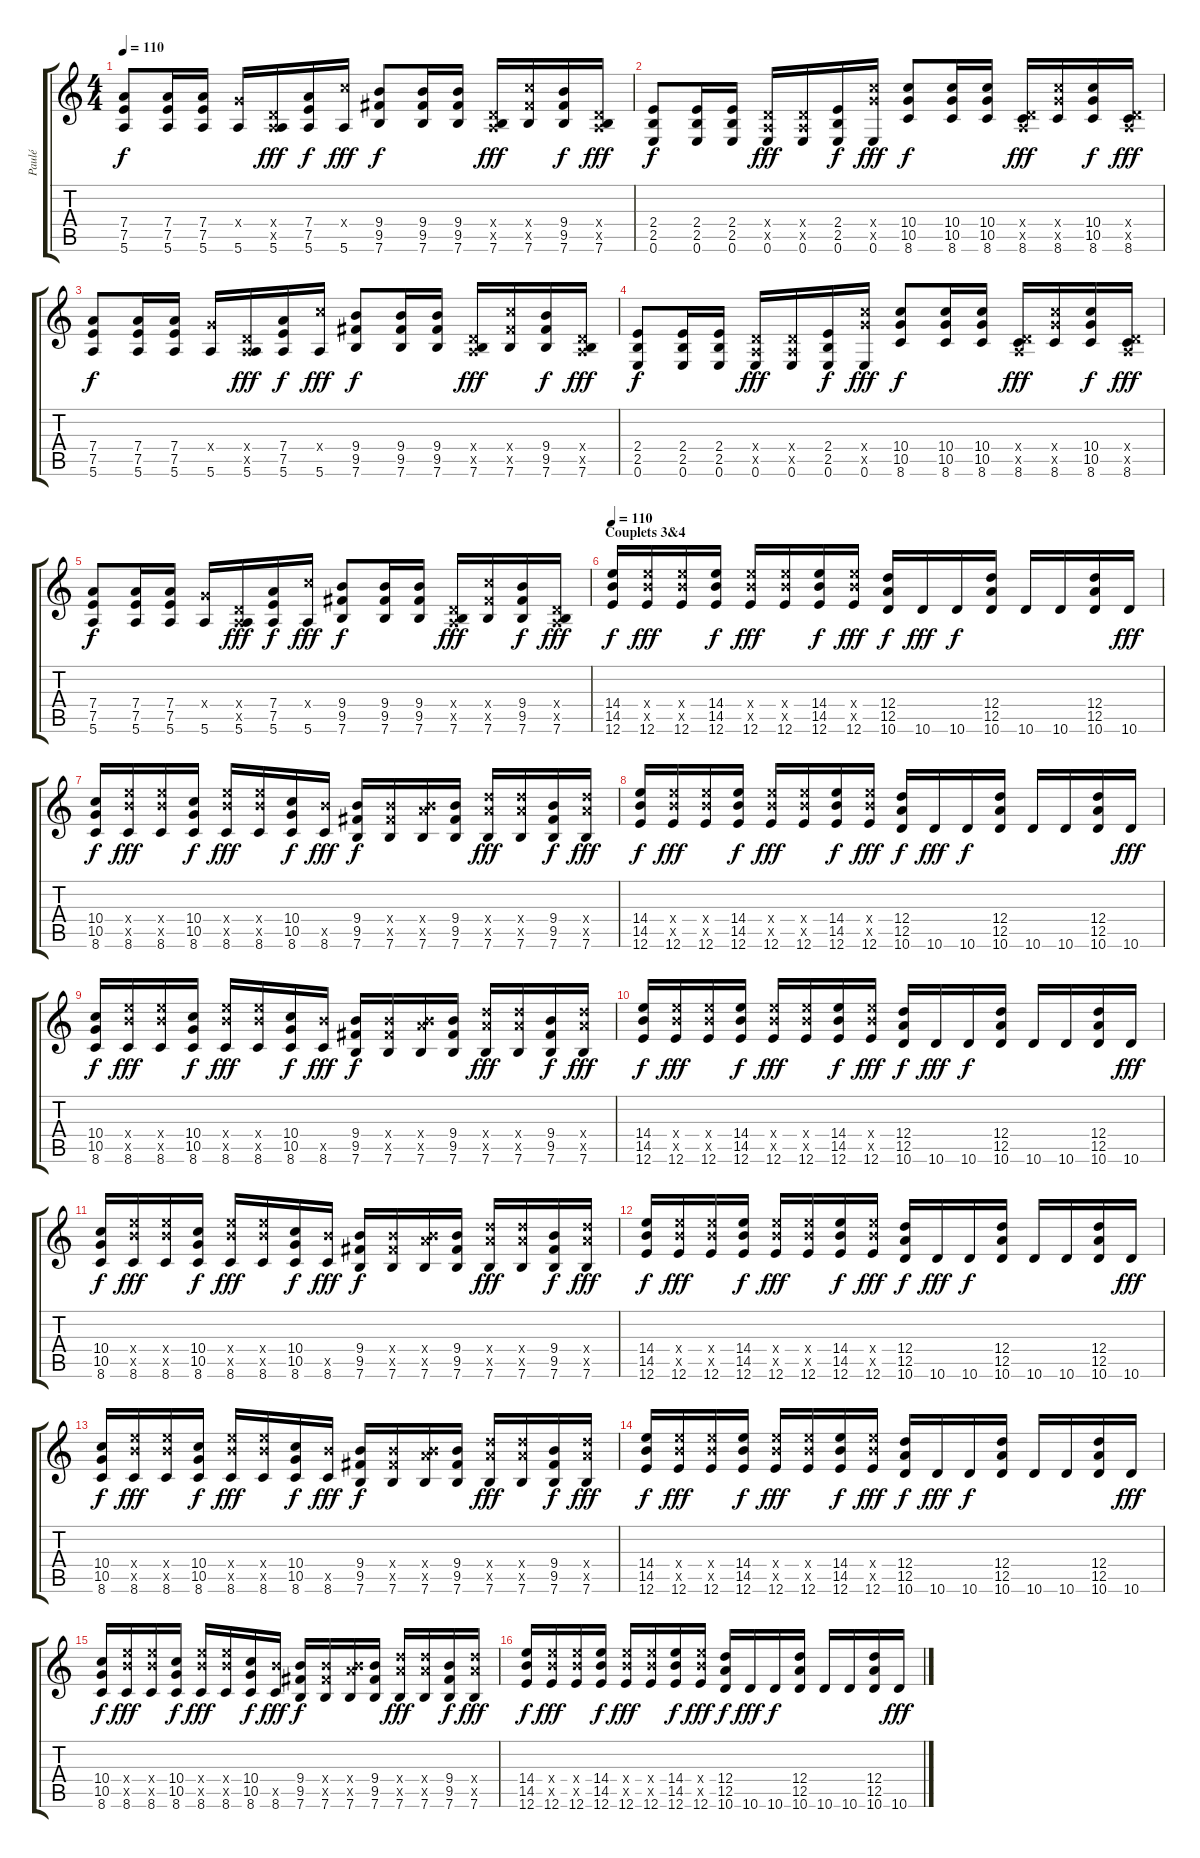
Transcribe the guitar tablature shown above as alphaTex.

\track ("Paulé" "Paulé") {instrument overdrivenguitar}
\staff {score tabs}
\tuning (E4 B3 G3 D3 A2 E2) {hide}
\ts (4 4)
\tempo 110
\clef g2
\ks c
(7.4 7.5 5.6).8{dy f} (7.4 7.5 5.6).16 (7.4 7.5 5.6).16 (5.4{x} 5.6).16 (0.4{x} 0.5{x} 5.6).16{dy fff} (7.4 7.5 5.6).16{dy f} (10.4{x} 5.6).16{dy fff} (9.4 9.5 7.6).8{dy f} (9.4 9.5 7.6).16 (9.4 9.5 7.6).16 (0.4{x} 0.5{x} 7.6).16{dy fff} (10.4{x} 9.5{x} 7.6).16 (9.4 9.5 7.6).16{dy f} (0.4{x} 0.5{x} 7.6).16{dy fff} |
(2.4 2.5 0.6).8{dy f} (2.4 2.5 0.6).16 (2.4 2.5 0.6).16 (0.4{x} 0.5{x} 0.6).16{dy fff} (0.4{x} 0.5{x} 0.6).16 (2.4 2.5 0.6).16{dy f} (10.4{x} 10.5{x} 0.6).16{dy fff} (10.4 10.5 8.6).8{dy f} (10.4 10.5 8.6).16 (10.4 10.5 8.6).16 (0.4{x} 0.5{x} 8.6).16{dy fff} (10.4{x} 10.5{x} 8.6).16 (10.4 10.5 8.6).16{dy f} (0.4{x} 0.5{x} 8.6).16{dy fff} |
(7.4 7.5 5.6).8{dy f} (7.4 7.5 5.6).16 (7.4 7.5 5.6).16 (5.4{x} 5.6).16 (0.4{x} 0.5{x} 5.6).16{dy fff} (7.4 7.5 5.6).16{dy f} (10.4{x} 5.6).16{dy fff} (9.4 9.5 7.6).8{dy f} (9.4 9.5 7.6).16 (9.4 9.5 7.6).16 (0.4{x} 0.5{x} 7.6).16{dy fff} (10.4{x} 9.5{x} 7.6).16 (9.4 9.5 7.6).16{dy f} (0.4{x} 0.5{x} 7.6).16{dy fff} |
(2.4 2.5 0.6).8{dy f} (2.4 2.5 0.6).16 (2.4 2.5 0.6).16 (0.4{x} 0.5{x} 0.6).16{dy fff} (0.4{x} 0.5{x} 0.6).16 (2.4 2.5 0.6).16{dy f} (10.4{x} 10.5{x} 0.6).16{dy fff} (10.4 10.5 8.6).8{dy f} (10.4 10.5 8.6).16 (10.4 10.5 8.6).16 (0.4{x} 0.5{x} 8.6).16{dy fff} (10.4{x} 10.5{x} 8.6).16 (10.4 10.5 8.6).16{dy f} (0.4{x} 0.5{x} 8.6).16{dy fff} |
(7.4 7.5 5.6).8{dy f} (7.4 7.5 5.6).16 (7.4 7.5 5.6).16 (5.4{x} 5.6).16 (0.4{x} 0.5{x} 5.6).16{dy fff} (7.4 7.5 5.6).16{dy f} (10.4{x} 5.6).16{dy fff} (9.4 9.5 7.6).8{dy f} (9.4 9.5 7.6).16 (9.4 9.5 7.6).16 (0.4{x} 0.5{x} 7.6).16{dy fff} (10.4{x} 9.5{x} 7.6).16 (9.4 9.5 7.6).16{dy f} (0.4{x} 0.5{x} 7.6).16{dy fff} |
\section ("" "Couplets 3&4")
\tempo 110
(14.4 14.5 12.6).16{dy f} (14.4{x} 14.5{x} 12.6).16{dy fff} (14.4{x} 14.5{x} 12.6).16 (14.4 14.5 12.6).16{dy f} (14.4{x} 14.5{x} 12.6).16{dy fff} (14.4{x} 14.5{x} 12.6).16 (14.4 14.5 12.6).16{dy f} (14.4{x} 14.5{x} 12.6).16{dy fff} (12.4 12.5 10.6).16{dy f} 10.6.16{dy fff} 10.6.16{dy f} (12.4 12.5 10.6).16 10.6.16 10.6.16 (12.4 12.5 10.6).16 10.6.16{dy fff} |
(10.4 10.5 8.6).16{dy f} (14.4{x} 14.5{x} 8.6).16{dy fff} (14.4{x} 14.5{x} 8.6).16 (10.4 10.5 8.6).16{dy f} (14.4{x} 14.5{x} 8.6).16{dy fff} (14.4{x} 14.5{x} 8.6).16 (10.4 10.5 8.6).16{dy f} (14.5{x} 8.6).16{dy fff} (9.4 9.5 7.6).16{dy f} (9.4{x} 9.5{x} 7.6).16 (9.4{x} 12.5{x} 7.6).16 (9.4 9.5 7.6).16 (12.4{x} 12.5{x} 7.6).16{dy fff} (12.4{x} 12.5{x} 7.6).16 (9.4 9.5 7.6).16{dy f} (12.4{x} 12.5{x} 7.6).16{dy fff} |
(14.4 14.5 12.6).16{dy f} (14.4{x} 14.5{x} 12.6).16{dy fff} (14.4{x} 14.5{x} 12.6).16 (14.4 14.5 12.6).16{dy f} (14.4{x} 14.5{x} 12.6).16{dy fff} (14.4{x} 14.5{x} 12.6).16 (14.4 14.5 12.6).16{dy f} (14.4{x} 14.5{x} 12.6).16{dy fff} (12.4 12.5 10.6).16{dy f} 10.6.16{dy fff} 10.6.16{dy f} (12.4 12.5 10.6).16 10.6.16 10.6.16 (12.4 12.5 10.6).16 10.6.16{dy fff} |
(10.4 10.5 8.6).16{dy f} (14.4{x} 14.5{x} 8.6).16{dy fff} (14.4{x} 14.5{x} 8.6).16 (10.4 10.5 8.6).16{dy f} (14.4{x} 14.5{x} 8.6).16{dy fff} (14.4{x} 14.5{x} 8.6).16 (10.4 10.5 8.6).16{dy f} (14.5{x} 8.6).16{dy fff} (9.4 9.5 7.6).16{dy f} (9.4{x} 9.5{x} 7.6).16 (9.4{x} 12.5{x} 7.6).16 (9.4 9.5 7.6).16 (12.4{x} 12.5{x} 7.6).16{dy fff} (12.4{x} 12.5{x} 7.6).16 (9.4 9.5 7.6).16{dy f} (12.4{x} 12.5{x} 7.6).16{dy fff} |
(14.4 14.5 12.6).16{dy f} (14.4{x} 14.5{x} 12.6).16{dy fff} (14.4{x} 14.5{x} 12.6).16 (14.4 14.5 12.6).16{dy f} (14.4{x} 14.5{x} 12.6).16{dy fff} (14.4{x} 14.5{x} 12.6).16 (14.4 14.5 12.6).16{dy f} (14.4{x} 14.5{x} 12.6).16{dy fff} (12.4 12.5 10.6).16{dy f} 10.6.16{dy fff} 10.6.16{dy f} (12.4 12.5 10.6).16 10.6.16 10.6.16 (12.4 12.5 10.6).16 10.6.16{dy fff} |
(10.4 10.5 8.6).16{dy f} (14.4{x} 14.5{x} 8.6).16{dy fff} (14.4{x} 14.5{x} 8.6).16 (10.4 10.5 8.6).16{dy f} (14.4{x} 14.5{x} 8.6).16{dy fff} (14.4{x} 14.5{x} 8.6).16 (10.4 10.5 8.6).16{dy f} (14.5{x} 8.6).16{dy fff} (9.4 9.5 7.6).16{dy f} (9.4{x} 9.5{x} 7.6).16 (9.4{x} 12.5{x} 7.6).16 (9.4 9.5 7.6).16 (12.4{x} 12.5{x} 7.6).16{dy fff} (12.4{x} 12.5{x} 7.6).16 (9.4 9.5 7.6).16{dy f} (12.4{x} 12.5{x} 7.6).16{dy fff} |
(14.4 14.5 12.6).16{dy f} (14.4{x} 14.5{x} 12.6).16{dy fff} (14.4{x} 14.5{x} 12.6).16 (14.4 14.5 12.6).16{dy f} (14.4{x} 14.5{x} 12.6).16{dy fff} (14.4{x} 14.5{x} 12.6).16 (14.4 14.5 12.6).16{dy f} (14.4{x} 14.5{x} 12.6).16{dy fff} (12.4 12.5 10.6).16{dy f} 10.6.16{dy fff} 10.6.16{dy f} (12.4 12.5 10.6).16 10.6.16 10.6.16 (12.4 12.5 10.6).16 10.6.16{dy fff} |
(10.4 10.5 8.6).16{dy f} (14.4{x} 14.5{x} 8.6).16{dy fff} (14.4{x} 14.5{x} 8.6).16 (10.4 10.5 8.6).16{dy f} (14.4{x} 14.5{x} 8.6).16{dy fff} (14.4{x} 14.5{x} 8.6).16 (10.4 10.5 8.6).16{dy f} (14.5{x} 8.6).16{dy fff} (9.4 9.5 7.6).16{dy f} (9.4{x} 9.5{x} 7.6).16 (9.4{x} 12.5{x} 7.6).16 (9.4 9.5 7.6).16 (12.4{x} 12.5{x} 7.6).16{dy fff} (12.4{x} 12.5{x} 7.6).16 (9.4 9.5 7.6).16{dy f} (12.4{x} 12.5{x} 7.6).16{dy fff} |
(14.4 14.5 12.6).16{dy f} (14.4{x} 14.5{x} 12.6).16{dy fff} (14.4{x} 14.5{x} 12.6).16 (14.4 14.5 12.6).16{dy f} (14.4{x} 14.5{x} 12.6).16{dy fff} (14.4{x} 14.5{x} 12.6).16 (14.4 14.5 12.6).16{dy f} (14.4{x} 14.5{x} 12.6).16{dy fff} (12.4 12.5 10.6).16{dy f} 10.6.16{dy fff} 10.6.16{dy f} (12.4 12.5 10.6).16 10.6.16 10.6.16 (12.4 12.5 10.6).16 10.6.16{dy fff} |
(10.4 10.5 8.6).16{dy f} (14.4{x} 14.5{x} 8.6).16{dy fff} (14.4{x} 14.5{x} 8.6).16 (10.4 10.5 8.6).16{dy f} (14.4{x} 14.5{x} 8.6).16{dy fff} (14.4{x} 14.5{x} 8.6).16 (10.4 10.5 8.6).16{dy f} (14.5{x} 8.6).16{dy fff} (9.4 9.5 7.6).16{dy f} (9.4{x} 9.5{x} 7.6).16 (9.4{x} 12.5{x} 7.6).16 (9.4 9.5 7.6).16 (12.4{x} 12.5{x} 7.6).16{dy fff} (12.4{x} 12.5{x} 7.6).16 (9.4 9.5 7.6).16{dy f} (12.4{x} 12.5{x} 7.6).16{dy fff} |
(14.4 14.5 12.6).16{dy f} (14.4{x} 14.5{x} 12.6).16{dy fff} (14.4{x} 14.5{x} 12.6).16 (14.4 14.5 12.6).16{dy f} (14.4{x} 14.5{x} 12.6).16{dy fff} (14.4{x} 14.5{x} 12.6).16 (14.4 14.5 12.6).16{dy f} (14.4{x} 14.5{x} 12.6).16{dy fff} (12.4 12.5 10.6).16{dy f} 10.6.16{dy fff} 10.6.16{dy f} (12.4 12.5 10.6).16 10.6.16 10.6.16 (12.4 12.5 10.6).16 10.6.16{dy fff}
